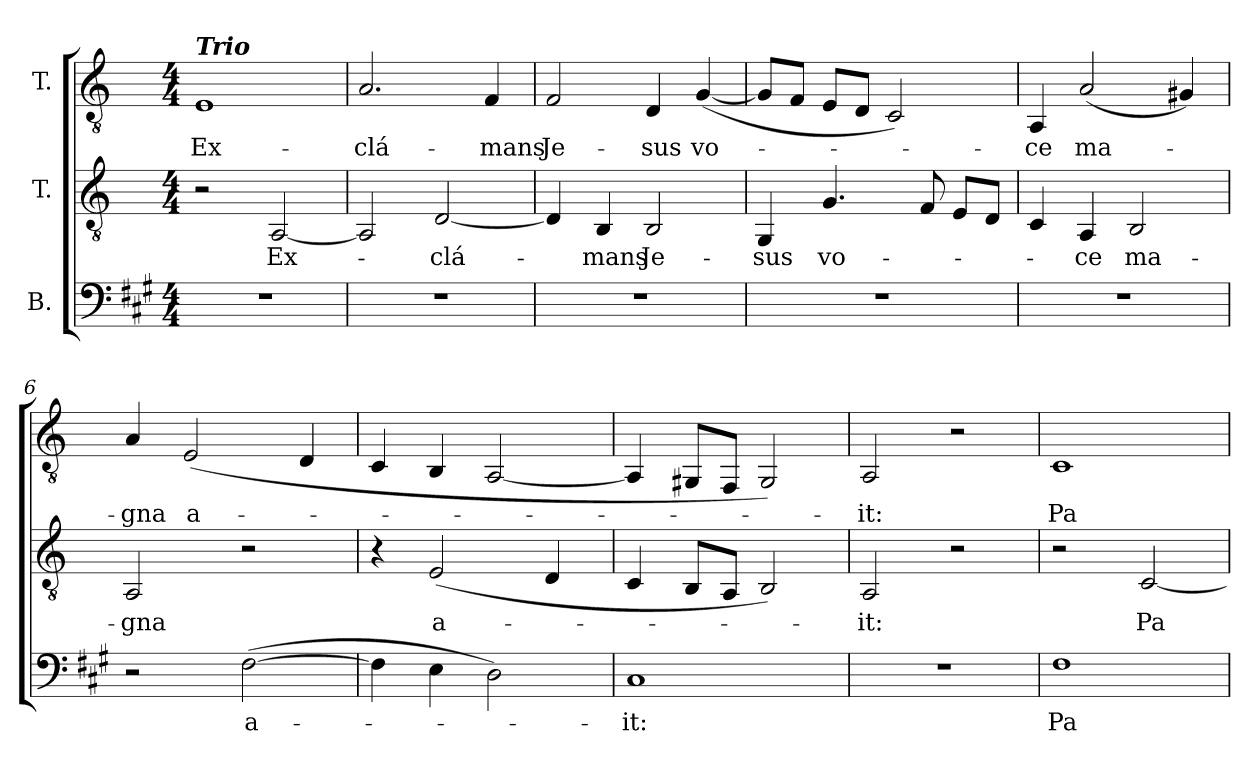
**kern	**text	**kern	**text	**kern	**text
*part3	*part3	*part2	*part2	*part1	*part1
*staff3	*staff3	*staff2	*staff2	*staff1	*staff1
*I"B.	*	*I"T.	*	*I"T.	*
!!LO:PB:g=z
*clefF4	*	*clefGv2	*	*clefGv2	*
*	*	*ITrd2c3	*	*ITrd2c3	*
*k[f#c#g#]	*	*k[f#c#g#]	*	*k[f#c#g#]	*
*f#:	*	*f#:	*	*f#:	*
*M4/4	*	*M4/4	*	*M4/4	*
*MM72	*	*MM72	*	*MM72	*
=1	=1	=1	=1	=1	=1
!	!	!	!	!LO:TX:a:Bi:t=Trio	!
!	!	!	!	!	!LO:LY:b:color=#000000
1r	.	2r	.	1C#i	Ex-
!	!	!	!LO:LY:b:color=#000000	!	!
.	.	[<2FF#i/	Ex-	.	.
=2	=2	=2	=2	=2	=2
!	!	!	!	!	!LO:LY:b:color=#000000
1r	.	2FF#i/]	.	2.F#i/	-clá-
!	!	!	!LO:LY:b:color=#000000	!	!
.	.	[<2BBi/	-clá-	.	.
!	!	!	!	!	!LO:LY:b:color=#000000
.	.	.	.	4Di/	-mans
=3	=3	=3	=3	=3	=3
!	!	!	!	!	!LO:LY:b:color=#000000
1r	.	4BBi/]	.	2Di/	Je-
!	!	!	!LO:LY:b:color=#000000	!	!
.	.	4GG#i/	-mans	.	.
!	!	!	!LO:LY:b:color=#000000	!	!
!	!	!	!	!	!LO:LY:b:color=#000000
.	.	2GG#i/	Je-	4BBi/	-sus
!	!	!	!	!	!LO:LY:b:color=#000000
.	.	.	.	([<4Ei/	vo-
=4	=4	=4	=4	=4	=4
!	!	!	!LO:LY:b:color=#000000	!	!
1r	.	4EEi/	-sus	8Ei/L]	.
.	.	.	.	8Di/J	.
!	!	!	!LO:LY:b:color=#000000	!	!
.	.	4.Ei/	vo-	8C#i/L	.
.	.	.	.	8BBi/J	.
.	.	.	.	2AAi/)	.
.	.	8Di/	.	.	.
.	.	8C#i/L	.	.	.
.	.	8BBi/J	.	.	.
=5	=5	=5	=5	=5	=5
!	!	!	!	!	!LO:LY:b:color=#000000
1r	.	4AAi/	.	4FF#i/	-ce
!	!	!	!LO:LY:b:color=#000000	!	!
!	!	!	!	!	!LO:LY:b:color=#000000
.	.	4FF#i/	-ce	(2F#i/	ma-
!	!	!	!LO:LY:b:color=#000000	!	!
.	.	2GG#i/	ma-	.	.
.	.	.	.	4E#Xi/)	.
=6	=6	=6	=6	=6	=6
!	!	!	!LO:LY:b:color=#000000	!	!
!	!	!	!	!	!LO:LY:b:color=#000000
2r	.	2FF#i/	-gna	4F#i/	gna
!	!	!	!	!	!LO:LY:b:color=#000000
.	.	.	.	(2C#i/	a-
!	!LO:LY:b:color=#000000	!	!	!	!
([>2F#i\	a-	2r	.	.	.
.	.	.	.	4BBi/	.
!!LO:LB:g=z
=7	=7	=7	=7	=7	=7
4F#i\]	.	4r	.	4AAi/	.
!	!	!	!LO:LY:b:color=#000000	!	!
4Ei\	.	(2C#i/	a-	4GG#i/	.
2Di\)	.	.	.	[<2FF#i/	.
.	.	4BBi/	.	.	.
=8	=8	=8	=8	=8	=8
!	!LO:LY:b:color=#000000	!	!	!	!
1C#i	-it:	4AAi/	.	4FF#i/]	.
.	.	8GG#i/L	.	8EE#Xi/L	.
.	.	8FF#i/J	.	8DDi/J	.
.	.	2GG#i/)	.	2EE#i/)	.
=9	=9	=9	=9	=9	=9
!	!	!	!LO:LY:b:color=#000000	!	!
!	!	!	!	!	!LO:LY:b:color=#000000
1r	.	2FF#i/	-it:	2FF#i/	-it:
.	.	2r	.	2r	.
=10	=10	=10	=10	=10	=10
!	!LO:LY:b:color=#000000	!	!	!	!
!	!	!	!	!	!LO:LY:b:color=#000000
1F#i	Pa-	2r	.	1AAi	Pa-
!	!	!	!LO:LY:b:color=#000000	!	!
.	.	[<2AAi/	Pa-	.	.
=	=	=	=	=	=
*-	*-	*-	*-	*-	*-
